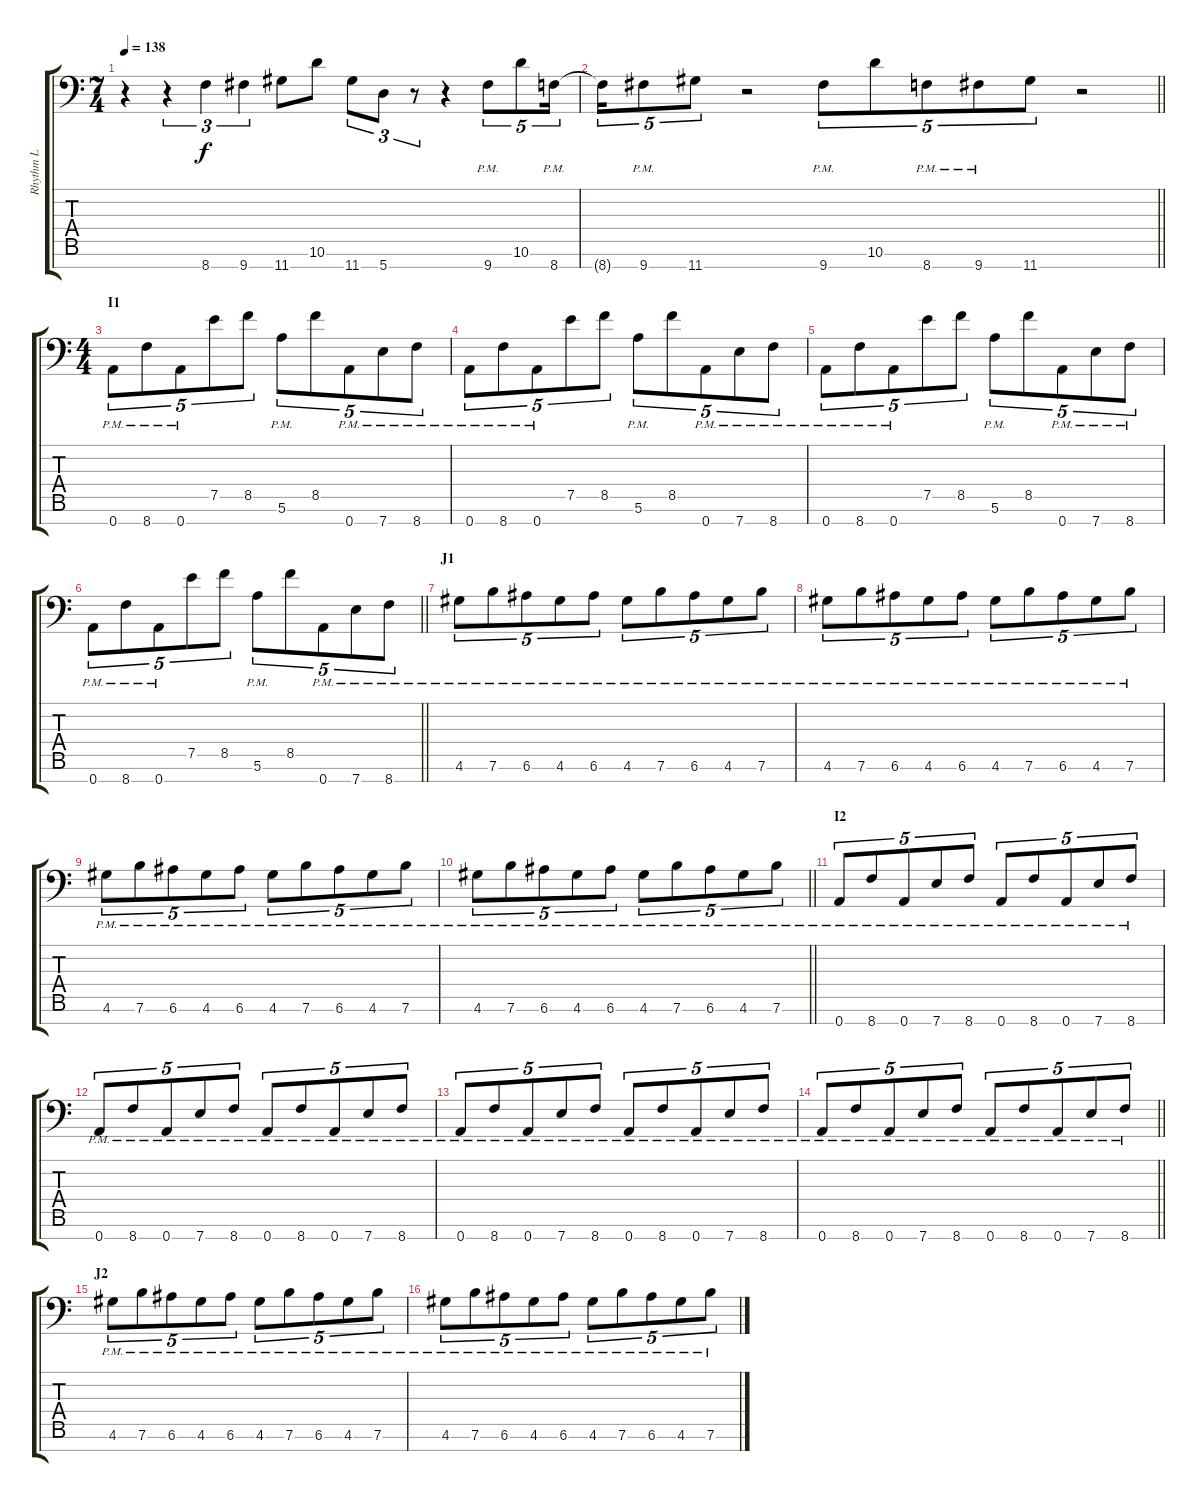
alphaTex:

\track ("Rhythm L" "Rhythm L") {instrument distortionguitar}
\staff {score tabs}
\tuning (E4 B3 G3 D3 A2 E2 A1) {hide}
\ts (7 4)
\tempo 138
\clef f4
\ks c
r.4{dy f} r.4{tu (3 2)} 8.7.4{tu (3 2)} 9.7.4{tu (3 2)} 11.7.8 10.6.8 11.7.8{tu (3 2)} 5.7.8{tu (3 2)} r.8{tu (3 2)} r.4 9.7{pm}.8{tu (5 4)} 10.6.8{tu (5 4)} 8.7{pm}.16{tu (5 4)} |
\barLineRight lightlight
8.7{t}.16{tu (5 4)} 9.7{pm}.8{tu (5 4)} 11.7.8{tu (5 4)} r.2 9.7{pm}.8{tu (5 4)} 10.6.8{tu (5 4)} 8.7{pm}.8{tu (5 4)} 9.7{pm}.8{tu (5 4)} 11.7.8{tu (5 4)} r.2 |
\ts (4 4)
\section ("" "I1")
0.7{pm}.8{tu (5 4)} 8.7{pm}.8{tu (5 4)} 0.7{pm}.8{tu (5 4)} 7.5.8{tu (5 4)} 8.5.8{tu (5 4)} 5.6{pm}.8{tu (5 4)} 8.5.8{tu (5 4)} 0.7{pm}.8{tu (5 4)} 7.7{pm}.8{tu (5 4)} 8.7{pm}.8{tu (5 4)} |
0.7{pm}.8{tu (5 4)} 8.7{pm}.8{tu (5 4)} 0.7{pm}.8{tu (5 4)} 7.5.8{tu (5 4)} 8.5.8{tu (5 4)} 5.6{pm}.8{tu (5 4)} 8.5.8{tu (5 4)} 0.7{pm}.8{tu (5 4)} 7.7{pm}.8{tu (5 4)} 8.7{pm}.8{tu (5 4)} |
0.7{pm}.8{tu (5 4)} 8.7{pm}.8{tu (5 4)} 0.7{pm}.8{tu (5 4)} 7.5.8{tu (5 4)} 8.5.8{tu (5 4)} 5.6{pm}.8{tu (5 4)} 8.5.8{tu (5 4)} 0.7{pm}.8{tu (5 4)} 7.7{pm}.8{tu (5 4)} 8.7{pm}.8{tu (5 4)} |
\barLineRight lightlight
0.7{pm}.8{tu (5 4)} 8.7{pm}.8{tu (5 4)} 0.7{pm}.8{tu (5 4)} 7.5.8{tu (5 4)} 8.5.8{tu (5 4)} 5.6{pm}.8{tu (5 4)} 8.5.8{tu (5 4)} 0.7{pm}.8{tu (5 4)} 7.7{pm}.8{tu (5 4)} 8.7{pm}.8{tu (5 4)} |
\section ("" "J1")
4.6{pm}.8{tu (5 4)} 7.6{pm}.8{tu (5 4)} 6.6{pm}.8{tu (5 4)} 4.6{pm}.8{tu (5 4)} 6.6{pm}.8{tu (5 4)} 4.6{pm}.8{tu (5 4)} 7.6{pm}.8{tu (5 4)} 6.6{pm}.8{tu (5 4)} 4.6{pm}.8{tu (5 4)} 7.6{pm}.8{tu (5 4)} |
4.6{pm}.8{tu (5 4)} 7.6{pm}.8{tu (5 4)} 6.6{pm}.8{tu (5 4)} 4.6{pm}.8{tu (5 4)} 6.6{pm}.8{tu (5 4)} 4.6{pm}.8{tu (5 4)} 7.6{pm}.8{tu (5 4)} 6.6{pm}.8{tu (5 4)} 4.6{pm}.8{tu (5 4)} 7.6{pm}.8{tu (5 4)} |
4.6{pm}.8{tu (5 4)} 7.6{pm}.8{tu (5 4)} 6.6{pm}.8{tu (5 4)} 4.6{pm}.8{tu (5 4)} 6.6{pm}.8{tu (5 4)} 4.6{pm}.8{tu (5 4)} 7.6{pm}.8{tu (5 4)} 6.6{pm}.8{tu (5 4)} 4.6{pm}.8{tu (5 4)} 7.6{pm}.8{tu (5 4)} |
\barLineRight lightlight
4.6{pm}.8{tu (5 4)} 7.6{pm}.8{tu (5 4)} 6.6{pm}.8{tu (5 4)} 4.6{pm}.8{tu (5 4)} 6.6{pm}.8{tu (5 4)} 4.6{pm}.8{tu (5 4)} 7.6{pm}.8{tu (5 4)} 6.6{pm}.8{tu (5 4)} 4.6{pm}.8{tu (5 4)} 7.6{pm}.8{tu (5 4)} |
\section ("" "I2")
0.7{pm}.8{tu (5 4)} 8.7{pm}.8{tu (5 4)} 0.7{pm}.8{tu (5 4)} 7.7{pm}.8{tu (5 4)} 8.7{pm}.8{tu (5 4)} 0.7{pm}.8{tu (5 4)} 8.7{pm}.8{tu (5 4)} 0.7{pm}.8{tu (5 4)} 7.7{pm}.8{tu (5 4)} 8.7{pm}.8{tu (5 4)} |
0.7{pm}.8{tu (5 4)} 8.7{pm}.8{tu (5 4)} 0.7{pm}.8{tu (5 4)} 7.7{pm}.8{tu (5 4)} 8.7{pm}.8{tu (5 4)} 0.7{pm}.8{tu (5 4)} 8.7{pm}.8{tu (5 4)} 0.7{pm}.8{tu (5 4)} 7.7{pm}.8{tu (5 4)} 8.7{pm}.8{tu (5 4)} |
0.7{pm}.8{tu (5 4)} 8.7{pm}.8{tu (5 4)} 0.7{pm}.8{tu (5 4)} 7.7{pm}.8{tu (5 4)} 8.7{pm}.8{tu (5 4)} 0.7{pm}.8{tu (5 4)} 8.7{pm}.8{tu (5 4)} 0.7{pm}.8{tu (5 4)} 7.7{pm}.8{tu (5 4)} 8.7{pm}.8{tu (5 4)} |
\barLineRight lightlight
0.7{pm}.8{tu (5 4)} 8.7{pm}.8{tu (5 4)} 0.7{pm}.8{tu (5 4)} 7.7{pm}.8{tu (5 4)} 8.7{pm}.8{tu (5 4)} 0.7{pm}.8{tu (5 4)} 8.7{pm}.8{tu (5 4)} 0.7{pm}.8{tu (5 4)} 7.7{pm}.8{tu (5 4)} 8.7{pm}.8{tu (5 4)} |
\section ("" "J2")
4.6{pm}.8{tu (5 4)} 7.6{pm}.8{tu (5 4)} 6.6{pm}.8{tu (5 4)} 4.6{pm}.8{tu (5 4)} 6.6{pm}.8{tu (5 4)} 4.6{pm}.8{tu (5 4)} 7.6{pm}.8{tu (5 4)} 6.6{pm}.8{tu (5 4)} 4.6{pm}.8{tu (5 4)} 7.6{pm}.8{tu (5 4)} |
4.6{pm}.8{tu (5 4)} 7.6{pm}.8{tu (5 4)} 6.6{pm}.8{tu (5 4)} 4.6{pm}.8{tu (5 4)} 6.6{pm}.8{tu (5 4)} 4.6{pm}.8{tu (5 4)} 7.6{pm}.8{tu (5 4)} 6.6{pm}.8{tu (5 4)} 4.6{pm}.8{tu (5 4)} 7.6{pm}.8{tu (5 4)}
